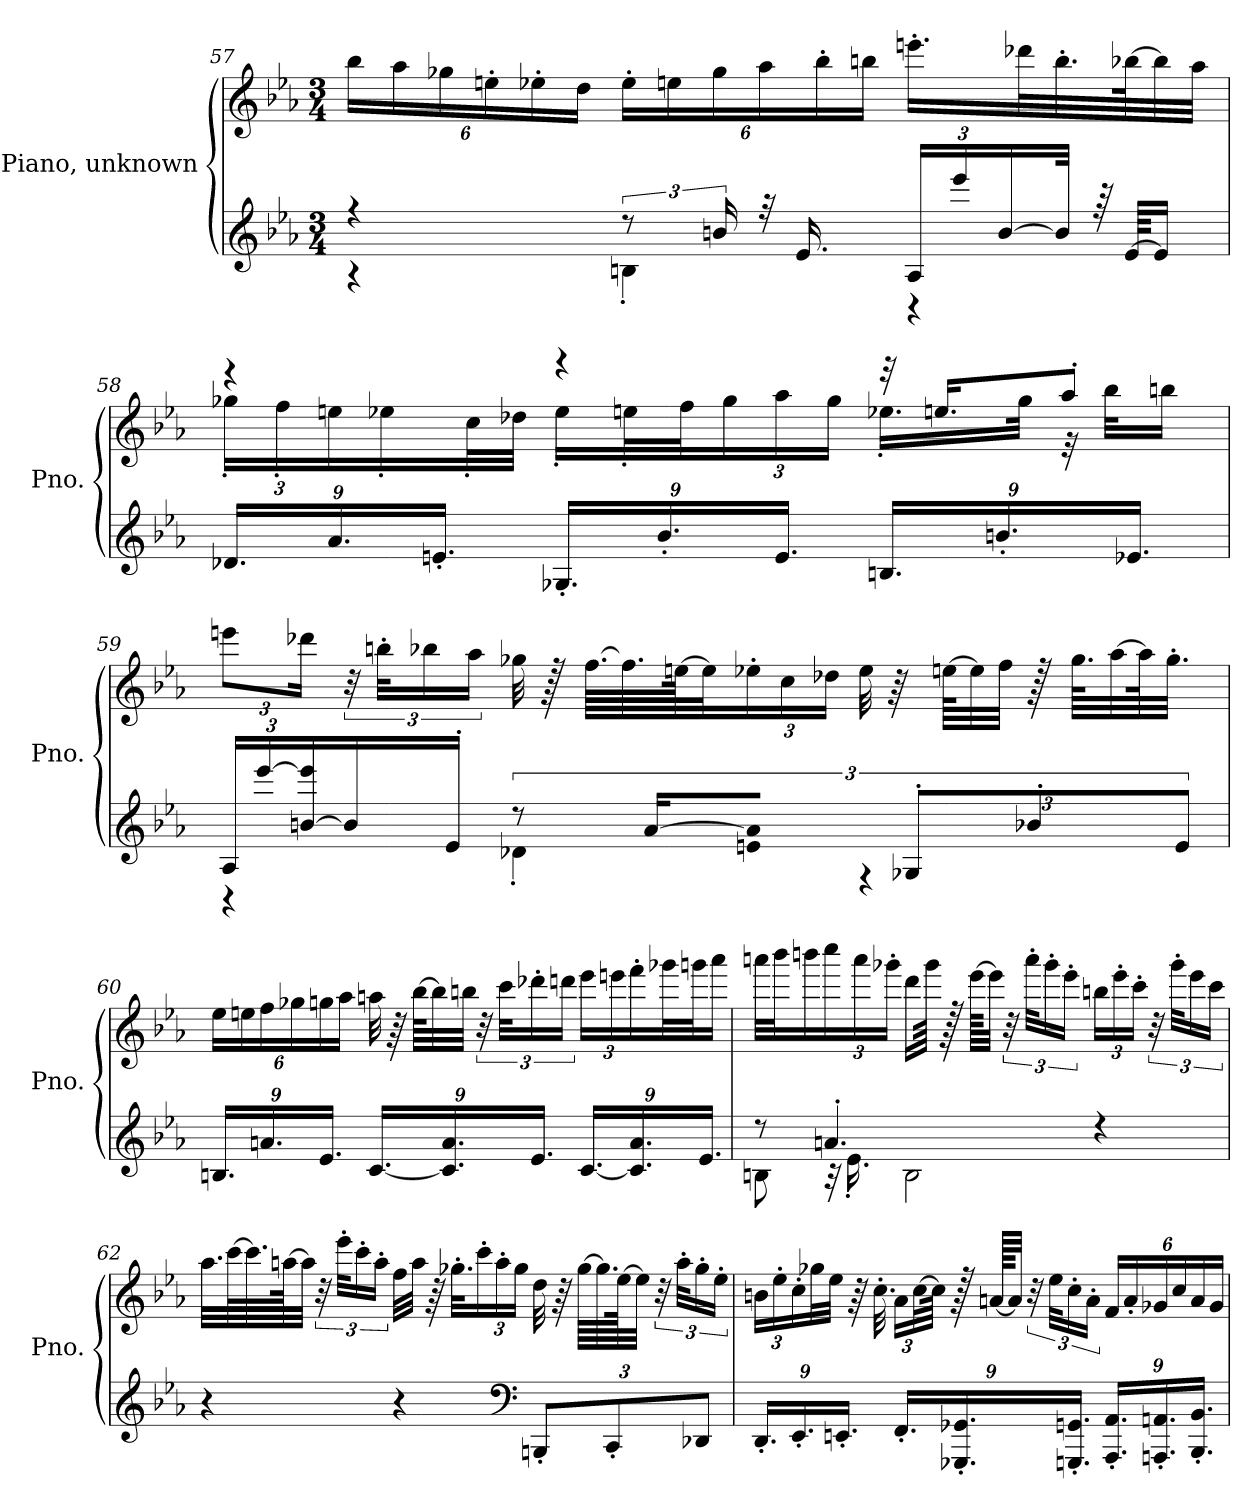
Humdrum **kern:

**kern	**kern
*part1	*part1
*staff2	*staff1
*I"Piano, unknown	*
*I'Pno.	*
!!LO:LB:g=z
*clefG2	*clefG2
*k[b-e-a-]	*k[b-e-a-]
*M3/4	*M3/4
=57	=57
*^	*
*	*	*Xbrackettup
4r	4r	24bb-\LL
.	.	24aa-\
.	.	24gg-X\
.	.	24een'\
.	.	24ee-X'\
.	.	24dd\JJ
12r	4Bn'\	24ee-'\LL
.	.	24een\
24bn/	.	24gg-\
32r	.	24aa-\
16.e-/	.	.
.	.	24bb-'\
.	.	24bbn\JJ
*Xbrackettup	*	*
24A-/LL	4r	16.eeen'\LL
24eee-/	.	.
[24b/	.	.
.	.	32ddd-X\L
32b/JJk]	.	32.bb'\
64r	.	.
[64e-/KKLL	.	[64bb-X\K
16e-/JJ]	.	32bb-\]
.	.	32aa-\JJJ
*v	*v	*
!!LO:LB:g=z
=58	=58
*	*^
18.d-X/LL	4r	24gg-X'\LL
.	.	24ff'\
18.a-/	.	24een\
.	.	16ee-X'\
18.en'/JJ	.	.
.	.	32cc'\L
.	.	32dd-X\JJJ
18.G-X'/LL	4r	16ee-'\LL
.	.	32een'\L
18.b-'/	.	.
.	.	32ff\J
.	.	24gg-\
18.e/JJ	.	24aa-\
.	.	24gg-\JJ
18.Bn/LL	32r	16.ee-X'\LL
.	16.een/KL	.
18.bn'/	.	.
.	.	32gg-\JJk
.	8aa-'/J	32r
.	.	32bb-\KLL
18.e-X/JJ	.	.
.	.	16bbn\JJ
*	*v	*v
!!LO:LB:g=z
=59	=59
*^	*
24A-/LL	4r	12eeen\L
[24eee-/	.	.
[24bn/ 24eee-/]	.	24ddd-X\Jk
*	*	*brackettup
16b/]	.	48r
.	.	48bbn'\KLL
.	.	24bb-X\
16e-'/JJ	.	.
.	.	24aa-\JJ
*brackettup	*	*
12r	4d-X'\	32gg-X\
.	.	128r
.	.	[64.ff\LLLL
.	.	64.ff\]
[24a-/KL	.	.
.	.	[128een\JK
.	.	32ee\J]
*	*	*Xbrackettup
8en/ 8a-/]J	.	24ee-X'\
.	.	24cc\
.	.	24dd-X\JJ
*Xbrackettup	*	*
12G-X'/L	4r	32ee-\
.	.	64r
.	.	[64een\KLLL
.	.	32ee\]
12b-X'/	.	.
.	.	32ff\JJJ
.	.	128r
.	.	64.gg-\KLLL
.	.	[32aa-\
12e/J	.	.
.	.	64aa-\K]
.	.	32.gg-'\JJJ
*v	*v	*
!!LO:LB:g=z
=60	=60
18.Bn/LL	24ee-\LL
.	24een\
18.an/	24ff\
.	24gg-X\
18.e-/JJ	24ggn\
.	24aa-\JJ
[18.c/LL	32aan\
.	64r
.	[64bb-\KLLL
.	32bb-\]
18.c/] 18.a/	.
.	32bbn\JJJ
*	*brackettup
.	48r
.	48ccc\KLL
18.e-/JJ	24ddd-X'\
.	24dddn\JJ
*	*Xbrackettup
[18.c/LL	24eee-\LL
.	24eeen\
18.c/] 18.a/	24fff'\
.	32ggg-X\L
.	32gggn\J
18.e-/JJ	.
.	16aaa-\JJ
!!LO:PB:g=z
=61	=61
*^	*
8r	8Bn\	32aaan\LLL
.	.	32bbb-\J
.	.	16bbbn\
4.an'/	32r	24cccc\
.	16.e-'\	.
.	.	24aaa\
.	.	24ggg-X'\JJ
.	2B\	16ddd\LL
.	.	64ggg-\JJkk
.	.	128r
.	.	[128eee-\KKLLL
.	.	32eee-\JJJ]
*	*	*brackettup
.	.	48r
.	.	48aaa'\KLL
.	.	24ggg-'\
.	.	24eee-'\JJ
*	*	*Xbrackettup
4r	.	24bbn\LL
.	.	24eee-'\
.	.	24ccc'\JJ
*	*	*brackettup
.	.	48r
.	.	48ggg-'\KLL
.	.	24eee-\
.	.	24ccc\JJ
*v	*v	*
!!LO:LB:g=z
=62	=62
4r	32.aa-\LLL
.	[64ccc\L
.	64.ccc\]
.	[128aan\JK
.	32aa\JJJ]
.	48r
.	48eee-'\KLL
.	24ccc'\
.	24aa'\JJ
4r	32ff\LLL
.	32aa\JJJ
.	64r
.	32.gg-X'\KLL
*	*Xbrackettup
.	24ccc'\
.	24aa'\
.	24gg-\JJ
*clefF4	*
12BBBn'/L	32dd\
.	64r
.	[64gg-\LLLL
.	64.gg-\]
12CC'/	.
.	[128ee-\JK
.	32ee-\JJJ]
*	*brackettup
.	48r
.	48aa'\KLL
12DD-X/J	24gg-'\
.	24ee-'\JJ
!!LO:LB:g=z
=63	=63
*	*Xbrackettup
18.DD'/LL	24bn\LL
.	24ee-'\
18.EE-'/	24cc'\
.	32gg-X\L
.	32ee-\JJJ
18.EEn'/JJ	.
.	64r
.	32.cc'\
18.FF'/LL	24a-\LL
.	[48cc\L
.	64cc\JJJk]
.	128r
18.GGG-X/' 18.GG-X/'	.
.	[128an/KKLLL
.	32a/JJJ]
*	*brackettup
.	48r
.	48ee-\KLL
18.GGGn/' 18.GGn/'JJ	24cc'\
.	24a'\JJ
*	*Xbrackettup
18.AAA-/' 18.AA-/'LL	24f/LL
.	24a'/
18.AAAn/' 18.AAn/'	24g-X/
.	24cc/
18.BBB-/' 18.BB-/'JJ	24a/
.	24g-/JJ
=	=
*-	*-
